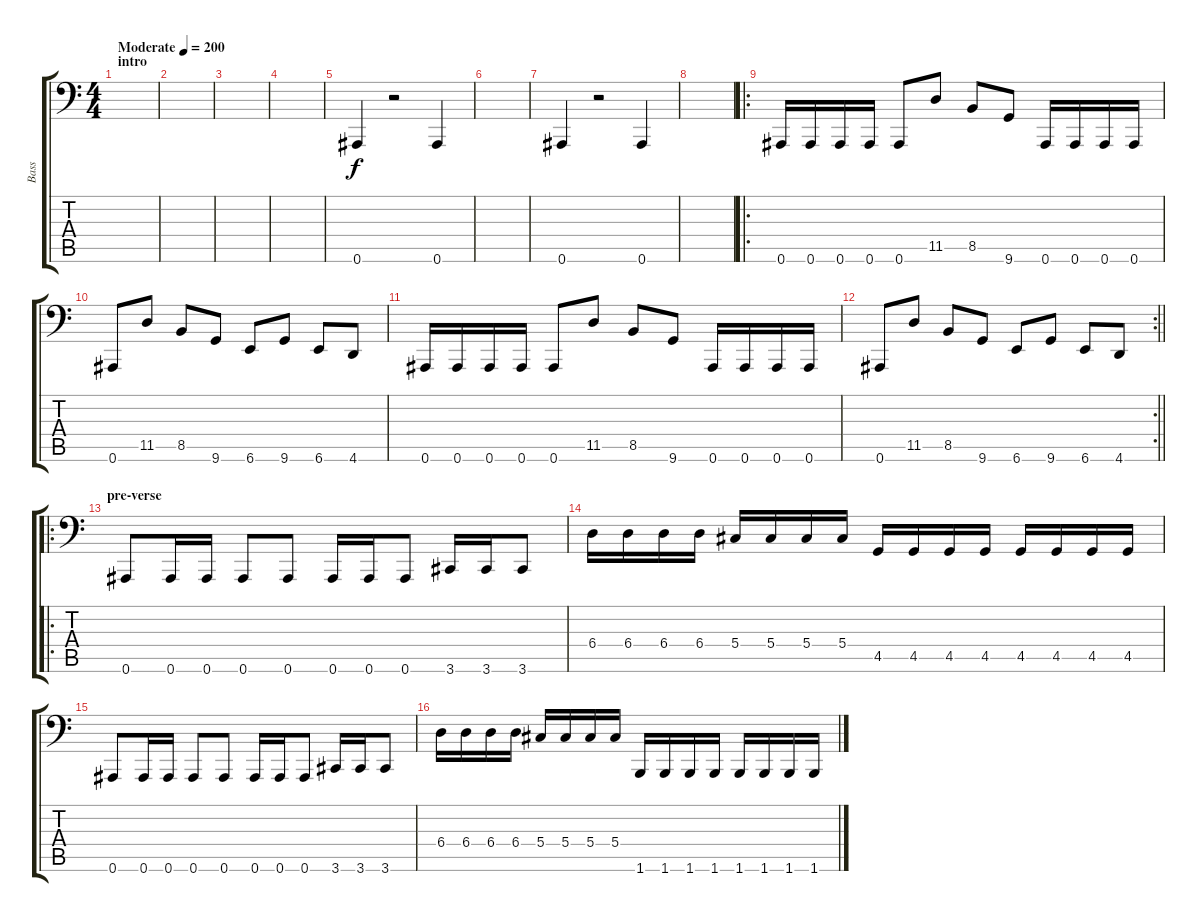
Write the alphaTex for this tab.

\track ("Bass" "Bass") {instrument electricbasspick}
\staff {score tabs}
\tuning (Bb2 Gb2 Db2 Ab1 Eb1 Bb0) {hide}
\ts (4 4)
\section ("" "intro")
\tempo (200 "Moderate")
\clef f4
\ks c
|
|
|
|
0.6.4 r.2 0.6.4 |
|
0.6.4 r.2 0.6.4 |
|
\ro
0.6.16 0.6.16 0.6.16 0.6.16 0.6.8 11.5.8 8.5.8 9.6.8 0.6.16 0.6.16 0.6.16 0.6.16 |
0.6.8 11.5.8 8.5.8 9.6.8 6.6.8 9.6.8 6.6.8 4.6.8 |
0.6.16 0.6.16 0.6.16 0.6.16 0.6.8 11.5.8 8.5.8 9.6.8 0.6.16 0.6.16 0.6.16 0.6.16 |
\rc 2
\barLineRight lightlight
0.6.8 11.5.8 8.5.8 9.6.8 6.6.8 9.6.8 6.6.8 4.6.8 |
\ro
\section ("" "pre-verse")
0.6.8 0.6.16 0.6.16 0.6.8 0.6.8 0.6.16 0.6.16 0.6.8 3.6.16 3.6.16 3.6.8 |
6.4.16 6.4.16 6.4.16 6.4.16 5.4.16 5.4.16 5.4.16 5.4.16 4.5.16 4.5.16 4.5.16 4.5.16 4.5.16 4.5.16 4.5.16 4.5.16 |
0.6.8 0.6.16 0.6.16 0.6.8 0.6.8 0.6.16 0.6.16 0.6.8 3.6.16 3.6.16 3.6.8 |
6.4.16 6.4.16 6.4.16 6.4.16 5.4.16 5.4.16 5.4.16 5.4.16 1.6.16 1.6.16 1.6.16 1.6.16 1.6.16 1.6.16 1.6.16 1.6.16
